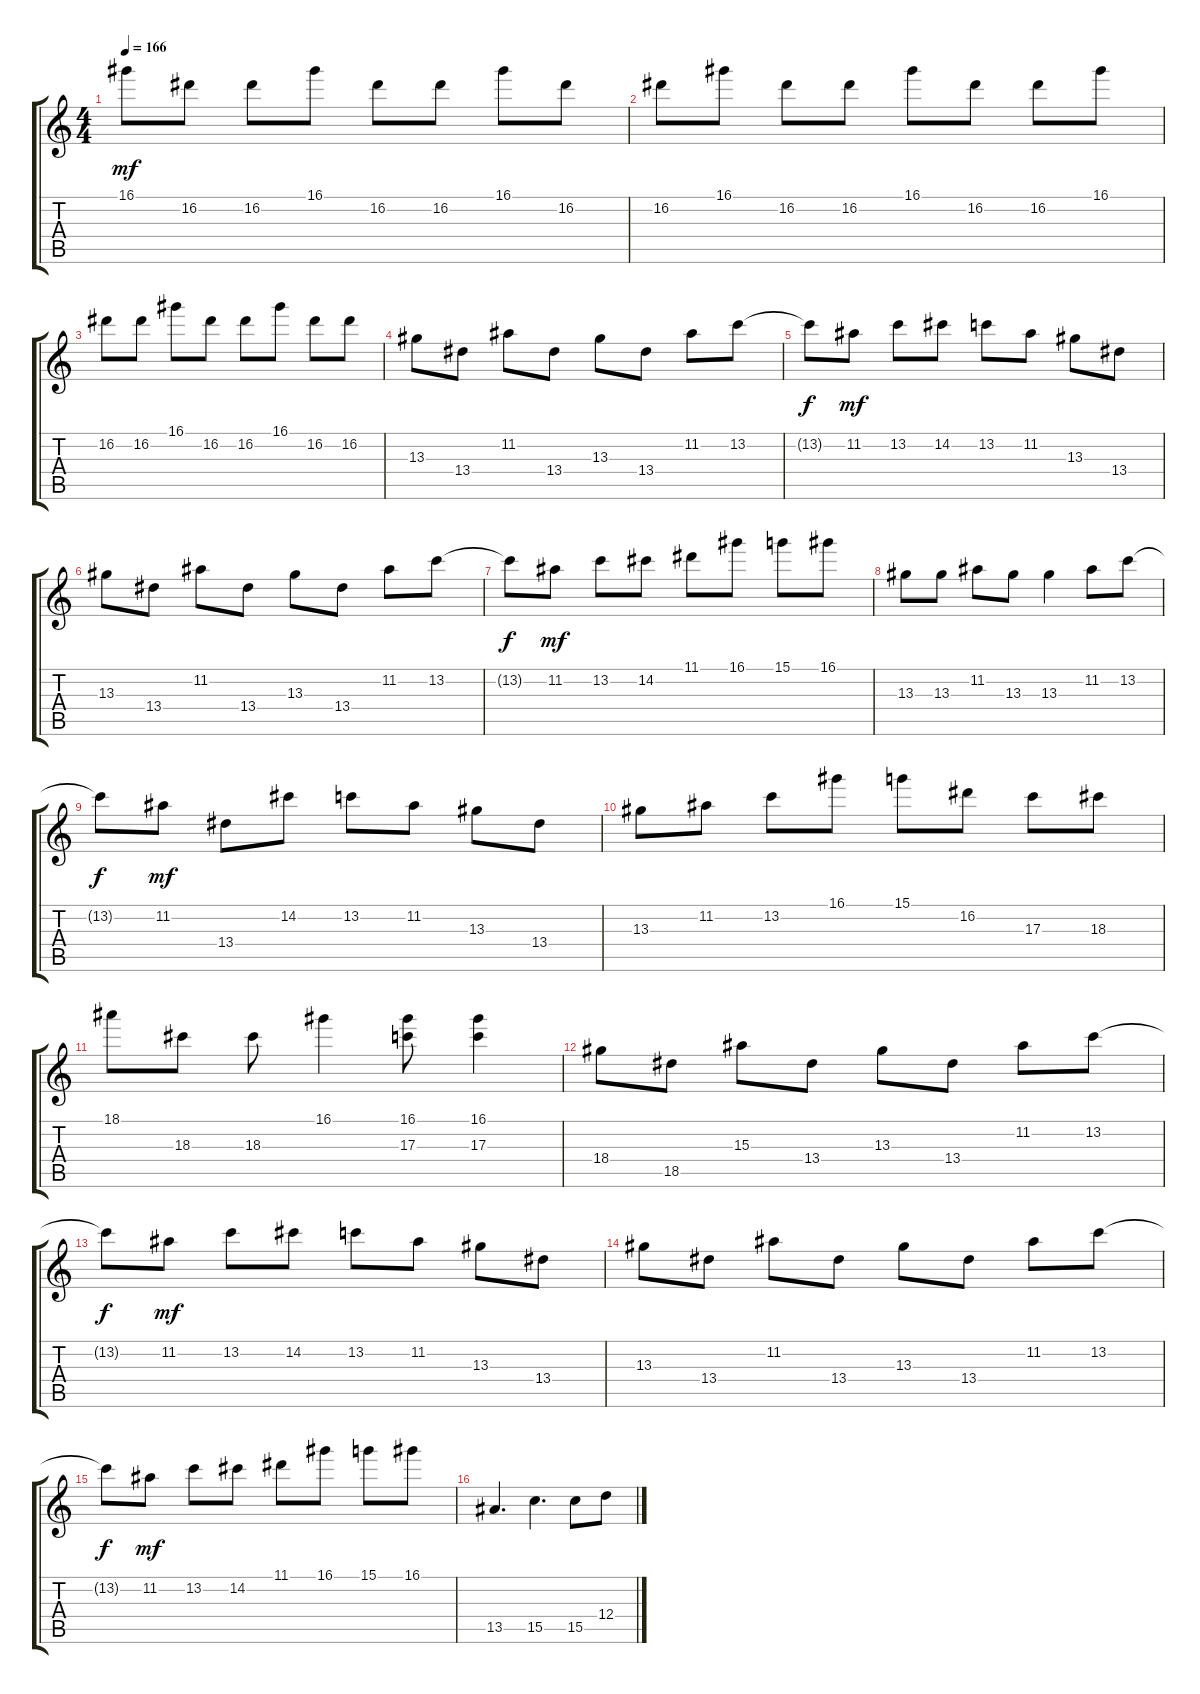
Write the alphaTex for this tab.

\track "" {instrument overdrivenguitar}
\staff {score tabs}
\tuning (E4 B3 G3 D3 A2 E2) {hide}
\ts (4 4)
\tempo 166
\clef g2
\ks c
16.1.8{dy mf} 16.2.8 16.2.8 16.1.8 16.2.8 16.2.8 16.1.8 16.2.8 |
16.2.8 16.1.8 16.2.8 16.2.8 16.1.8 16.2.8 16.2.8 16.1.8 |
16.2.8 16.2.8 16.1.8 16.2.8 16.2.8 16.1.8 16.2.8 16.2.8 |
13.3.8 13.4.8 11.2.8 13.4.8 13.3.8 13.4.8 11.2.8 13.2.8 |
13.2{t}.8{dy f} 11.2.8{dy mf} 13.2.8 14.2.8 13.2.8 11.2.8 13.3.8 13.4.8 |
13.3.8 13.4.8 11.2.8 13.4.8 13.3.8 13.4.8 11.2.8 13.2.8 |
13.2{t}.8{dy f} 11.2.8{dy mf} 13.2.8 14.2.8 11.1.8 16.1.8 15.1.8 16.1.8 |
13.3.8 13.3.8 11.2.8 13.3.8 13.3.4 11.2.8 13.2.8 |
13.2{t}.8{dy f} 11.2.8{dy mf} 13.4.8 14.2.8 13.2.8 11.2.8 13.3.8 13.4.8 |
13.3.8 11.2.8 13.2.8 16.1.8 15.1.8 16.2.8 17.3.8 18.3.8 |
18.1.8 18.3.8 18.3.8 16.1.4 (16.1 17.3).8 (16.1 17.3).4 |
18.4.8 18.5.8 15.3.8 13.4.8 13.3.8 13.4.8 11.2.8 13.2.8 |
13.2{t}.8{dy f} 11.2.8{dy mf} 13.2.8 14.2.8 13.2.8 11.2.8 13.3.8 13.4.8 |
13.3.8 13.4.8 11.2.8 13.4.8 13.3.8 13.4.8 11.2.8 13.2.8 |
13.2{t}.8{dy f} 11.2.8{dy mf} 13.2.8 14.2.8 11.1.8 16.1.8 15.1.8 16.1.8 |
13.5.4{d} 15.5.4{d} 15.5.8 12.4.8
